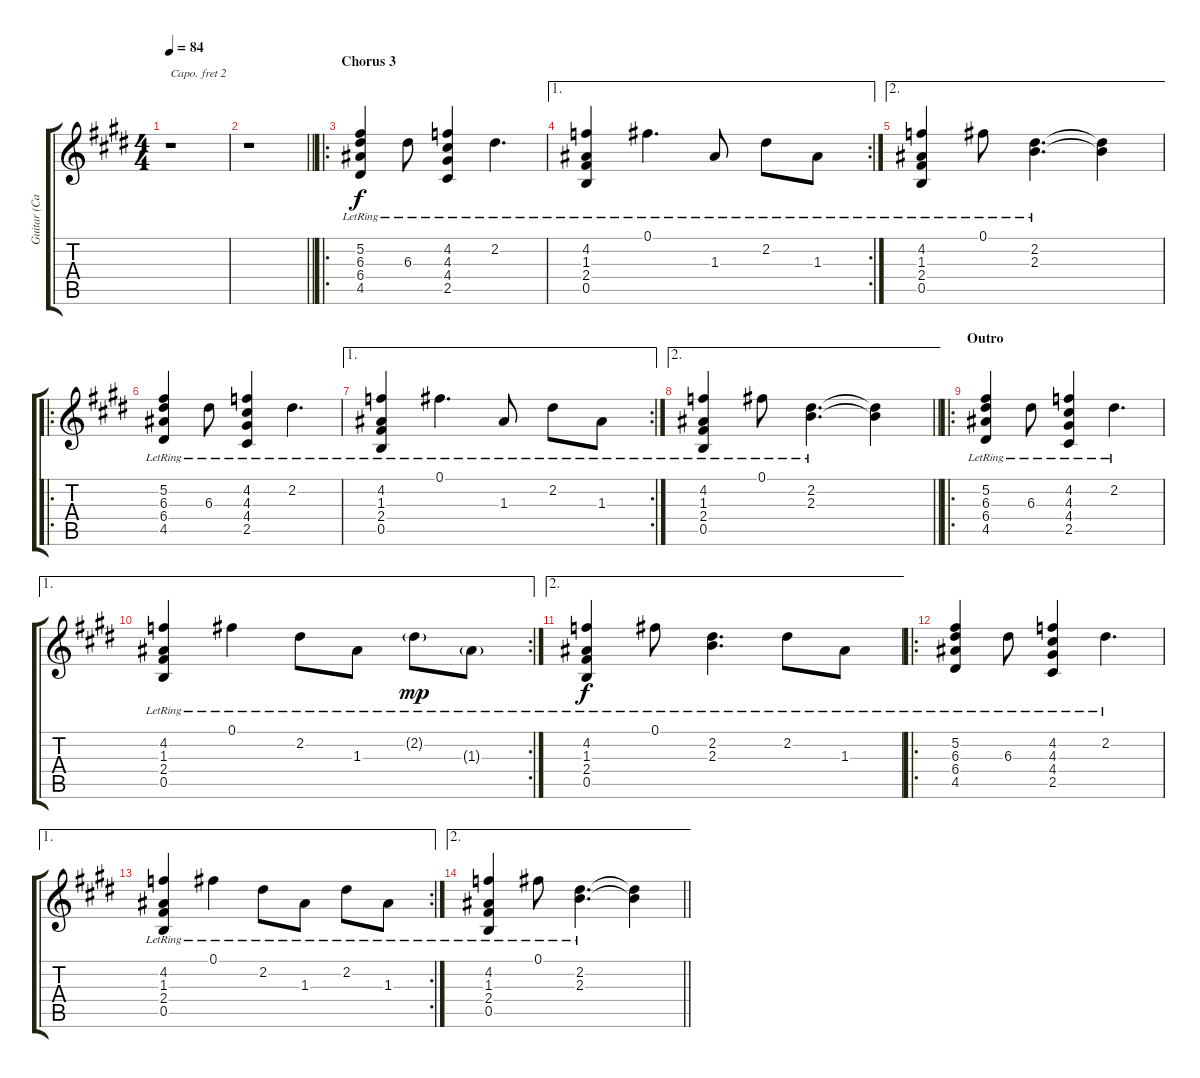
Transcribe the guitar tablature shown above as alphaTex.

\track ("Guitar (Capo on 2)" "Guitar (Ca") {instrument acousticguitarnylon}
\staff {score tabs}
\capo 2
\tuning (E4 B3 G3 D3 A2 E2) {hide}
\ts (4 4)
\tempo 84
\clef g2
\ks e
r.1{dy f} |
\barLineRight lightlight
r.1 |
\ro
\section ("" "Chorus 3")
(5.2{lr} 6.3{lr} 6.4{lr} 4.5{lr}).4 6.3{lr}.8 (4.2{lr} 4.3{lr} 4.4{lr} 2.5{lr}).4 2.2{lr}.4{d} |
\ae 1
\rc 2
(4.2{lr} 1.3{lr} 2.4{lr} 0.5{lr}).4 0.1{lr}.4{d} 1.3{lr}.8 2.2{lr}.8 1.3{lr}.8 |
\ae 2
(4.2{lr} 1.3{lr} 2.4{lr} 0.5{lr}).4 0.1{lr}.8 (2.2{lr} 2.3{lr}).4{d} (2.2{t} 2.3{t}).4 |
\ro
(5.2{lr} 6.3{lr} 6.4{lr} 4.5{lr}).4 6.3{lr}.8 (4.2{lr} 4.3{lr} 4.4{lr} 2.5{lr}).4 2.2{lr}.4{d} |
\ae 1
\rc 2
(4.2{lr} 1.3{lr} 2.4{lr} 0.5{lr}).4 0.1{lr}.4{d} 1.3{lr}.8 2.2{lr}.8 1.3{lr}.8 |
\ae 2
\barLineRight lightlight
(4.2{lr} 1.3{lr} 2.4{lr} 0.5{lr}).4 0.1{lr}.8 (2.2{lr} 2.3{lr}).4{d} (2.2{t} 2.3{t}).4 |
\ro
\section ("" "Outro")
(5.2{lr} 6.3{lr} 6.4{lr} 4.5{lr}).4 6.3{lr}.8 (4.2{lr} 4.3{lr} 4.4{lr} 2.5{lr}).4 2.2{lr}.4{d} |
\ae 1
\rc 2
(4.2{lr} 1.3{lr} 2.4{lr} 0.5{lr}).4 0.1{lr}.4 2.2{lr}.8 1.3{lr}.8 2.2{g lr}.8{dy mp} 1.3{g lr}.8 |
\ae 2
(4.2{lr} 1.3{lr} 2.4{lr} 0.5{lr}).4{dy f} 0.1{lr}.8 (2.2{lr} 2.3{lr}).4{d} 2.2{lr}.8 1.3{lr}.8 |
\ro
(5.2{lr} 6.3{lr} 6.4{lr} 4.5{lr}).4 6.3{lr}.8 (4.2{lr} 4.3{lr} 4.4{lr} 2.5{lr}).4 2.2{lr}.4{d} |
\ae 1
\rc 2
(4.2{lr} 1.3{lr} 2.4{lr} 0.5{lr}).4 0.1{lr}.4 2.2{lr}.8 1.3{lr}.8 2.2{lr}.8 1.3{lr}.8 |
\ae 2
\barLineRight lightlight
(4.2{lr} 1.3{lr} 2.4{lr} 0.5{lr}).4 0.1{lr}.8 (2.2{lr} 2.3{lr}).4{d} (2.2{t} 2.3{t}).4
